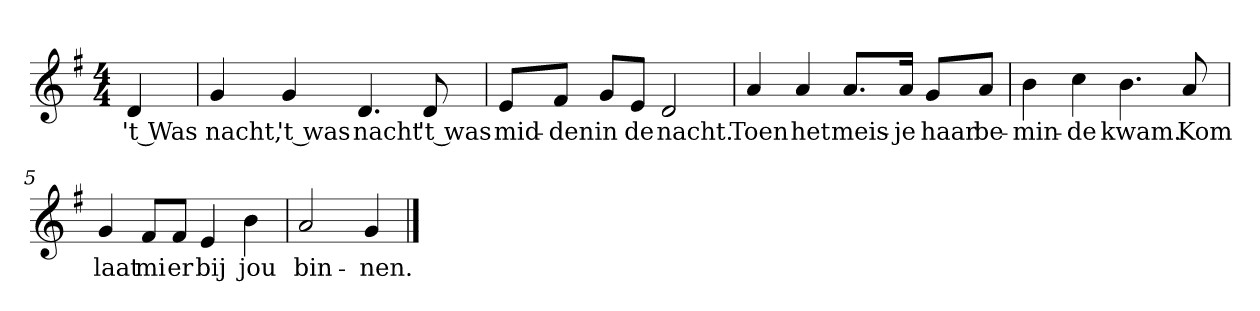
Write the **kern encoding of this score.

**kern	**text
*part1	*part1
*staff1	*staff1
*clefG2	*
*k[f#]	*
*G:	*
*M4/4	*
*MM120	*
=	=
4d	't Was
=1	=1
4g	nacht,
4g	't was
4.d	nacht
8d	't was
=2	=2
8e/L	mid-
8f#/J	-den
8g/L	in
8e/J	de
2d	nacht.
=3	=3
4a	Toen
4a	het
8.a/L	meis-
16a/Jk	-je
8g/L	haar
8a/J	be-
=4	=4
4b	-min-
4cc	-de
4.b	kwam.
8a	Kom
=5	=5
4g	laat
8f#/L	mi
8f#/J	er
4e	bij
4b	jou
=6	=6
2a	bin-
4g	-nen.
==	==
*-	*-
